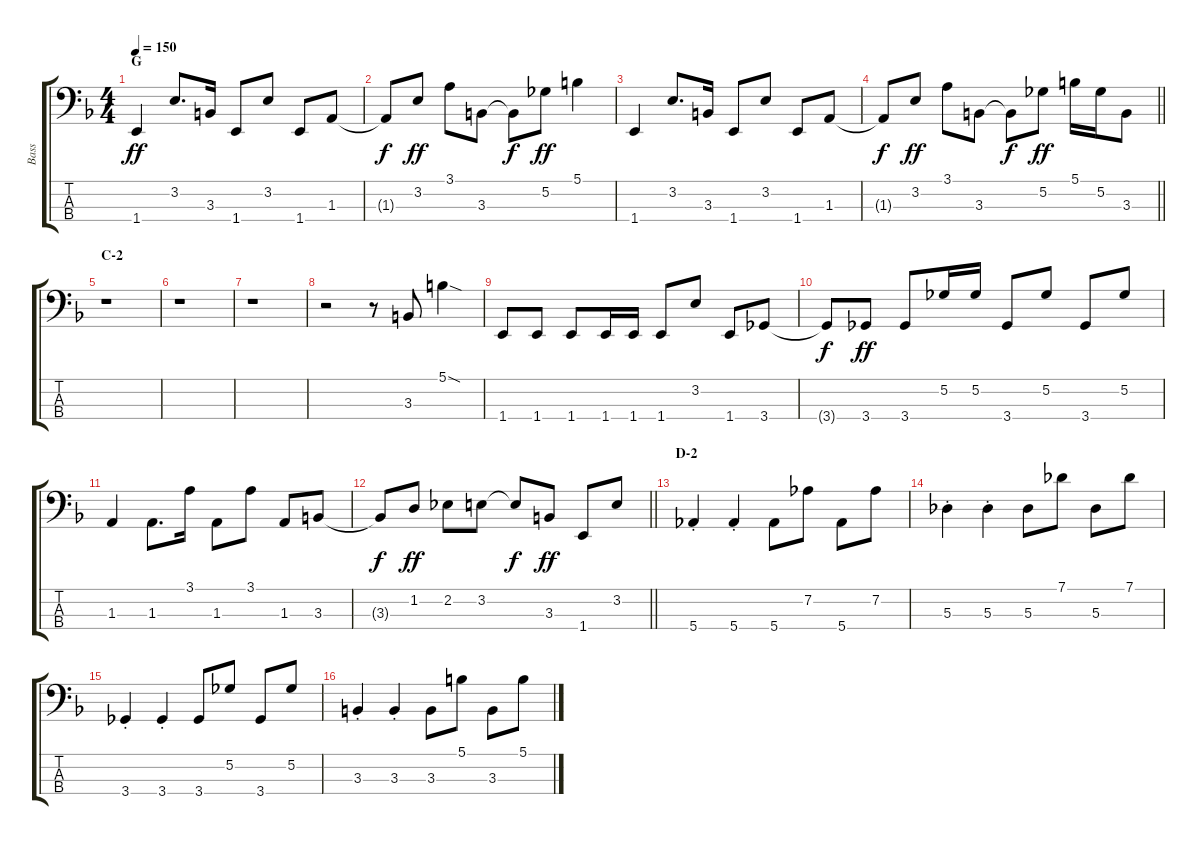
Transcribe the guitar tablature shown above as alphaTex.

\track ("Bass" "Bass") {instrument electricbasspick}
\staff {score tabs}
\tuning (Gb2 Db2 Ab1 Eb1) {hide}
\ts (4 4)
\section ("" "G")
\tempo 150
\clef f4
\ks f
1.4.4{dy ff} 3.2.8{d} 3.3.16 1.4.8 3.2.8 1.4.8 1.3.8 |
1.3{t}.8{dy f} 3.2.8{dy ff} 3.1.8 3.3.8 3.3{t}.8{dy f} 5.2.8{dy ff} 5.1.4 |
1.4.4 3.2.8{d} 3.3.16 1.4.8 3.2.8 1.4.8 1.3.8 |
\barLineRight lightlight
1.3{t}.8{dy f} 3.2.8{dy ff} 3.1.8 3.3.8 3.3{t}.8{dy f} 5.2.8{dy ff} 5.1.16 5.2.16 3.3.8 |
\section ("" "C-2")
r.1 |
r.1 |
r.1 |
r.2 r.8 3.3.8 5.1{sod}.4 |
1.4.8 1.4.8 1.4.8 1.4.16 1.4.16 1.4.8 3.2.8 1.4.8 3.4.8 |
3.4{t}.8{dy f} 3.4.8{dy ff} 3.4.8 5.2.16 5.2.16 3.4.8 5.2.8 3.4.8 5.2.8 |
1.3.4 1.3.8{d} 3.1.16 1.3.8 3.1.8 1.3.8 3.3.8 |
\barLineRight lightlight
3.3{t}.8{dy f} 1.2.8{dy ff} 2.2.8 3.2.8 3.2{t}.8{dy f} 3.3.8{dy ff} 1.4.8 3.2.8 |
\section ("" "D-2")
5.4{st}.4 5.4{st}.4 5.4.8 7.2.8 5.4.8 7.2.8 |
5.3{st}.4 5.3{st}.4 5.3.8 7.1.8 5.3.8 7.1.8 |
3.4{st}.4 3.4{st}.4 3.4.8 5.2.8 3.4.8 5.2.8 |
3.3{st}.4 3.3{st}.4 3.3.8 5.1.8 3.3.8 5.1.8
